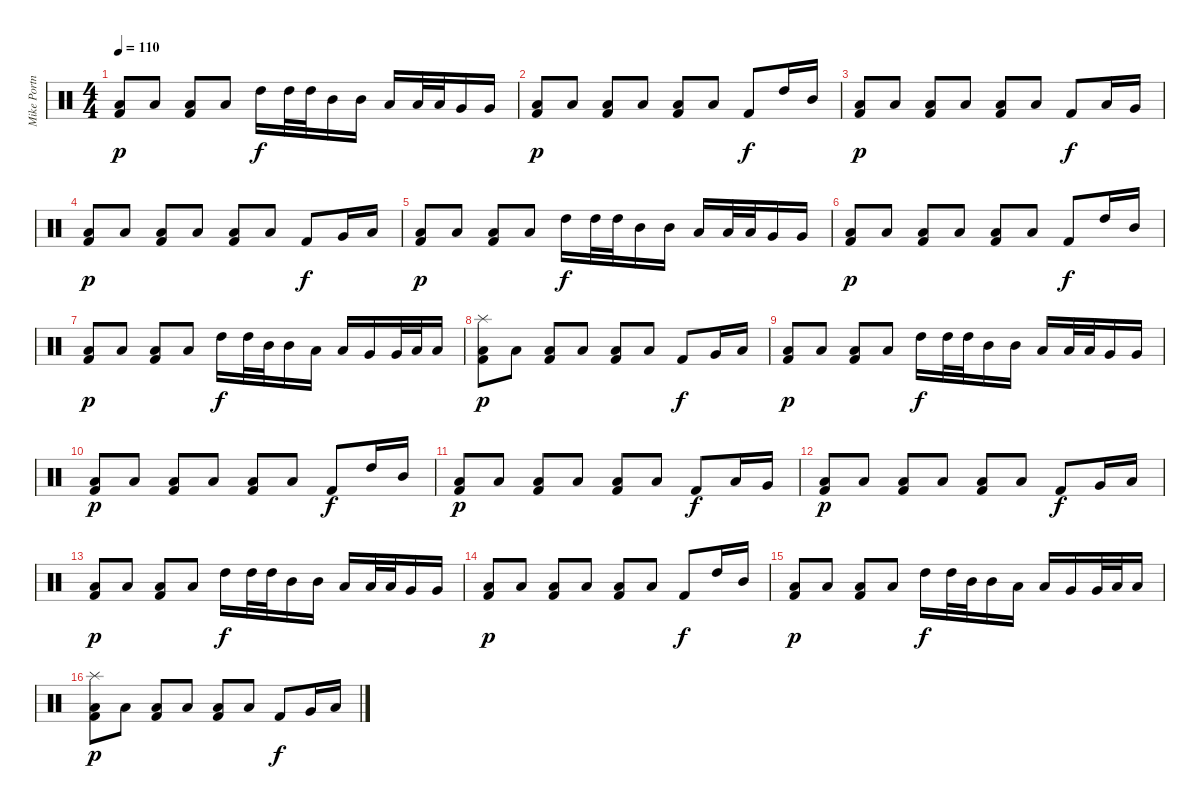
\track ("Mike Portnoy" "Mike Portn") {instrument percussion}
\staff {score}
\articulation defaults
\ts (4 4)
\tempo 110
\clef neutral
\ks c
("Low Tom (hit)" "Kick (hit) 2").8{dy p} "Low Tom (hit)".8 ("Low Tom (hit)" "Kick (hit) 2").8 "Low Tom (hit)".8 "High Tom (hit)".16{dy f} "High Tom (hit)".32 "High Tom (hit)".32 "Mid Tom (hit)".16 "Mid Tom (hit)".16 "Low Tom (hit)".16 "Low Tom (hit)".32 "Low Tom (hit)".32 "Very Low Tom (hit)".16 "Very Low Tom (hit)".16 |
("Low Tom (hit)" "Kick (hit) 2").8{dy p} "Low Tom (hit)".8 ("Low Tom (hit)" "Kick (hit) 2").8 "Low Tom (hit)".8 ("Low Tom (hit)" "Kick (hit) 2").8 "Low Tom (hit)".8 "Kick (hit) 2".8{dy f} "High Tom (hit)".16 "Mid Tom (hit)".16 |
("Low Tom (hit)" "Kick (hit) 2").8{dy p} "Low Tom (hit)".8 ("Low Tom (hit)" "Kick (hit) 2").8 "Low Tom (hit)".8 ("Low Tom (hit)" "Kick (hit) 2").8 "Low Tom (hit)".8 "Kick (hit) 2".8{dy f} "Low Tom (hit)".16 "Very Low Tom (hit)".16 |
("Low Tom (hit)" "Kick (hit) 2").8{dy p} "Low Tom (hit)".8 ("Low Tom (hit)" "Kick (hit) 2").8 "Low Tom (hit)".8 ("Low Tom (hit)" "Kick (hit) 2").8 "Low Tom (hit)".8 "Kick (hit) 2".8{dy f} "Very Low Tom (hit)".16 "Low Floor Tom (hit)".16 |
("Low Tom (hit)" "Kick (hit) 2").8{dy p} "Low Tom (hit)".8 ("Low Tom (hit)" "Kick (hit) 2").8 "Low Tom (hit)".8 "High Tom (hit)".16{dy f} "High Tom (hit)".32 "High Tom (hit)".32 "Mid Tom (hit)".16 "Mid Tom (hit)".16 "Low Tom (hit)".16 "Low Tom (hit)".32 "Low Tom (hit)".32 "Very Low Tom (hit)".16 "Very Low Tom (hit)".16 |
("Low Tom (hit)" "Kick (hit) 2").8{dy p} "Low Tom (hit)".8 ("Low Tom (hit)" "Kick (hit) 2").8 "Low Tom (hit)".8 ("Low Tom (hit)" "Kick (hit) 2").8 "Low Tom (hit)".8 "Kick (hit) 2".8{dy f} "High Tom (hit)".16 "Mid Tom (hit)".16 |
("Low Tom (hit)" "Kick (hit) 2").8{dy p} "Low Tom (hit)".8 ("Low Tom (hit)" "Kick (hit) 2").8 "Low Tom (hit)".8 "High Tom (hit)".16{dy f} "High Tom (hit)".32 "Mid Tom (hit)".32 "Mid Tom (hit)".16 "Low Tom (hit)".16 "Low Tom (hit)".16 "Very Low Tom (hit)".16 "Very Low Tom (hit)".32 "Low Floor Tom (hit)".32 "Low Floor Tom (hit)".16 |
("Splash (hit)" "Low Tom (hit)" "Kick (hit) 2").8{dy p} "Low Tom (hit)".8 ("Low Tom (hit)" "Kick (hit) 2").8 "Low Tom (hit)".8 ("Low Tom (hit)" "Kick (hit) 2").8 "Low Tom (hit)".8 "Kick (hit) 2".8{dy f} "Very Low Tom (hit)".16 "Low Floor Tom (hit)".16 |
("Low Tom (hit)" "Kick (hit) 2").8{dy p} "Low Tom (hit)".8 ("Low Tom (hit)" "Kick (hit) 2").8 "Low Tom (hit)".8 "High Tom (hit)".16{dy f} "High Tom (hit)".32 "High Tom (hit)".32 "Mid Tom (hit)".16 "Mid Tom (hit)".16 "Low Tom (hit)".16 "Low Tom (hit)".32 "Low Tom (hit)".32 "Very Low Tom (hit)".16 "Very Low Tom (hit)".16 |
("Low Tom (hit)" "Kick (hit) 2").8{dy p} "Low Tom (hit)".8 ("Low Tom (hit)" "Kick (hit) 2").8 "Low Tom (hit)".8 ("Low Tom (hit)" "Kick (hit) 2").8 "Low Tom (hit)".8 "Kick (hit) 2".8{dy f} "High Tom (hit)".16 "Mid Tom (hit)".16 |
("Low Tom (hit)" "Kick (hit) 2").8{dy p} "Low Tom (hit)".8 ("Low Tom (hit)" "Kick (hit) 2").8 "Low Tom (hit)".8 ("Low Tom (hit)" "Kick (hit) 2").8 "Low Tom (hit)".8 "Kick (hit) 2".8{dy f} "Low Tom (hit)".16 "Very Low Tom (hit)".16 |
("Low Tom (hit)" "Kick (hit) 2").8{dy p} "Low Tom (hit)".8 ("Low Tom (hit)" "Kick (hit) 2").8 "Low Tom (hit)".8 ("Low Tom (hit)" "Kick (hit) 2").8 "Low Tom (hit)".8 "Kick (hit) 2".8{dy f} "Very Low Tom (hit)".16 "Low Floor Tom (hit)".16 |
("Low Tom (hit)" "Kick (hit) 2").8{dy p} "Low Tom (hit)".8 ("Low Tom (hit)" "Kick (hit) 2").8 "Low Tom (hit)".8 "High Tom (hit)".16{dy f} "High Tom (hit)".32 "High Tom (hit)".32 "Mid Tom (hit)".16 "Mid Tom (hit)".16 "Low Tom (hit)".16 "Low Tom (hit)".32 "Low Tom (hit)".32 "Very Low Tom (hit)".16 "Very Low Tom (hit)".16 |
("Low Tom (hit)" "Kick (hit) 2").8{dy p} "Low Tom (hit)".8 ("Low Tom (hit)" "Kick (hit) 2").8 "Low Tom (hit)".8 ("Low Tom (hit)" "Kick (hit) 2").8 "Low Tom (hit)".8 "Kick (hit) 2".8{dy f} "High Tom (hit)".16 "Mid Tom (hit)".16 |
("Low Tom (hit)" "Kick (hit) 2").8{dy p} "Low Tom (hit)".8 ("Low Tom (hit)" "Kick (hit) 2").8 "Low Tom (hit)".8 "High Tom (hit)".16{dy f} "High Tom (hit)".32 "Mid Tom (hit)".32 "Mid Tom (hit)".16 "Low Tom (hit)".16 "Low Tom (hit)".16 "Very Low Tom (hit)".16 "Very Low Tom (hit)".32 "Low Floor Tom (hit)".32 "Low Floor Tom (hit)".16 |
("Splash (hit)" "Low Tom (hit)" "Kick (hit) 2").8{dy p} "Low Tom (hit)".8 ("Low Tom (hit)" "Kick (hit) 2").8 "Low Tom (hit)".8 ("Low Tom (hit)" "Kick (hit) 2").8 "Low Tom (hit)".8 "Kick (hit) 2".8{dy f} "Very Low Tom (hit)".16 "Low Floor Tom (hit)".16
